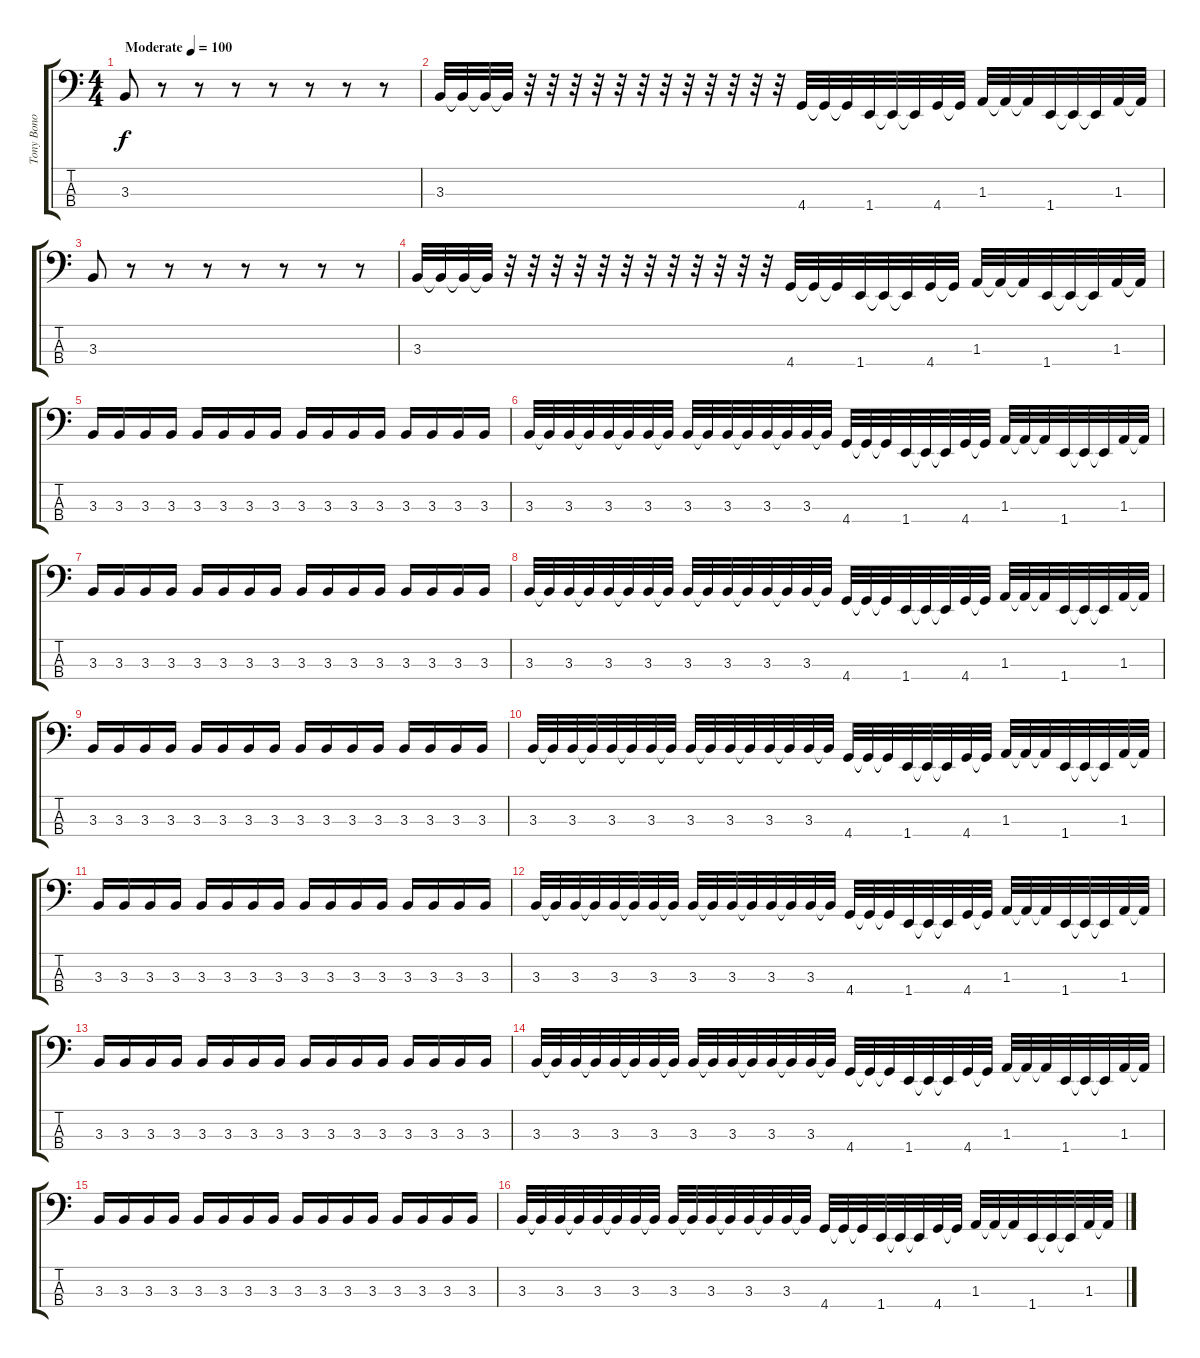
\track ("Tony Bono" "Tony Bono") {instrument electricbasspick}
\staff {score tabs}
\tuning (Gb2 Db2 Ab1 Eb1) {hide}
\ts (4 4)
\tempo (100 "Moderate")
\clef f4
\ks c
3.3.8{dy f instrument electricbasspick} r.8 r.8 r.8 r.8 r.8 r.8 r.8 |
3.3.32 3.3{t}.32 3.3{t}.32 3.3{t}.32 r.32 r.32 r.32 r.32 r.32 r.32 r.32 r.32 r.32 r.32 r.32 r.32 4.4.32 4.4{t}.32 4.4{t}.32 1.4.32 1.4{t}.32 1.4{t}.32 4.4.32 4.4{t}.32 1.3.32 1.3{t}.32 1.3{t}.32 1.4.32 1.4{t}.32 1.4{t}.32 1.3.32 1.3{t}.32 |
3.3.8 r.8 r.8 r.8 r.8 r.8 r.8 r.8 |
3.3.32 3.3{t}.32 3.3{t}.32 3.3{t}.32 r.32 r.32 r.32 r.32 r.32 r.32 r.32 r.32 r.32 r.32 r.32 r.32 4.4.32 4.4{t}.32 4.4{t}.32 1.4.32 1.4{t}.32 1.4{t}.32 4.4.32 4.4{t}.32 1.3.32 1.3{t}.32 1.3{t}.32 1.4.32 1.4{t}.32 1.4{t}.32 1.3.32 1.3{t}.32 |
3.3.16 3.3.16 3.3.16 3.3.16 3.3.16 3.3.16 3.3.16 3.3.16 3.3.16 3.3.16 3.3.16 3.3.16 3.3.16 3.3.16 3.3.16 3.3.16 |
3.3.32 3.3{t}.32 3.3.32 3.3{t}.32 3.3.32 3.3{t}.32 3.3.32 3.3{t}.32 3.3.32 3.3{t}.32 3.3.32 3.3{t}.32 3.3.32 3.3{t}.32 3.3.32 3.3{t}.32 4.4.32 4.4{t}.32 4.4{t}.32 1.4.32 1.4{t}.32 1.4{t}.32 4.4.32 4.4{t}.32 1.3.32 1.3{t}.32 1.3{t}.32 1.4.32 1.4{t}.32 1.4{t}.32 1.3.32 1.3{t}.32 |
3.3.16 3.3.16 3.3.16 3.3.16 3.3.16 3.3.16 3.3.16 3.3.16 3.3.16 3.3.16 3.3.16 3.3.16 3.3.16 3.3.16 3.3.16 3.3.16 |
3.3.32 3.3{t}.32 3.3.32 3.3{t}.32 3.3.32 3.3{t}.32 3.3.32 3.3{t}.32 3.3.32 3.3{t}.32 3.3.32 3.3{t}.32 3.3.32 3.3{t}.32 3.3.32 3.3{t}.32 4.4.32 4.4{t}.32 4.4{t}.32 1.4.32 1.4{t}.32 1.4{t}.32 4.4.32 4.4{t}.32 1.3.32 1.3{t}.32 1.3{t}.32 1.4.32 1.4{t}.32 1.4{t}.32 1.3.32 1.3{t}.32 |
3.3.16 3.3.16 3.3.16 3.3.16 3.3.16 3.3.16 3.3.16 3.3.16 3.3.16 3.3.16 3.3.16 3.3.16 3.3.16 3.3.16 3.3.16 3.3.16 |
3.3.32 3.3{t}.32 3.3.32 3.3{t}.32 3.3.32 3.3{t}.32 3.3.32 3.3{t}.32 3.3.32 3.3{t}.32 3.3.32 3.3{t}.32 3.3.32 3.3{t}.32 3.3.32 3.3{t}.32 4.4.32 4.4{t}.32 4.4{t}.32 1.4.32 1.4{t}.32 1.4{t}.32 4.4.32 4.4{t}.32 1.3.32 1.3{t}.32 1.3{t}.32 1.4.32 1.4{t}.32 1.4{t}.32 1.3.32 1.3{t}.32 |
3.3.16 3.3.16 3.3.16 3.3.16 3.3.16 3.3.16 3.3.16 3.3.16 3.3.16 3.3.16 3.3.16 3.3.16 3.3.16 3.3.16 3.3.16 3.3.16 |
3.3.32 3.3{t}.32 3.3.32 3.3{t}.32 3.3.32 3.3{t}.32 3.3.32 3.3{t}.32 3.3.32 3.3{t}.32 3.3.32 3.3{t}.32 3.3.32 3.3{t}.32 3.3.32 3.3{t}.32 4.4.32 4.4{t}.32 4.4{t}.32 1.4.32 1.4{t}.32 1.4{t}.32 4.4.32 4.4{t}.32 1.3.32 1.3{t}.32 1.3{t}.32 1.4.32 1.4{t}.32 1.4{t}.32 1.3.32 1.3{t}.32 |
3.3.16 3.3.16 3.3.16 3.3.16 3.3.16 3.3.16 3.3.16 3.3.16 3.3.16 3.3.16 3.3.16 3.3.16 3.3.16 3.3.16 3.3.16 3.3.16 |
3.3.32 3.3{t}.32 3.3.32 3.3{t}.32 3.3.32 3.3{t}.32 3.3.32 3.3{t}.32 3.3.32 3.3{t}.32 3.3.32 3.3{t}.32 3.3.32 3.3{t}.32 3.3.32 3.3{t}.32 4.4.32 4.4{t}.32 4.4{t}.32 1.4.32 1.4{t}.32 1.4{t}.32 4.4.32 4.4{t}.32 1.3.32 1.3{t}.32 1.3{t}.32 1.4.32 1.4{t}.32 1.4{t}.32 1.3.32 1.3{t}.32 |
3.3.16 3.3.16 3.3.16 3.3.16 3.3.16 3.3.16 3.3.16 3.3.16 3.3.16 3.3.16 3.3.16 3.3.16 3.3.16 3.3.16 3.3.16 3.3.16 |
3.3.32 3.3{t}.32 3.3.32 3.3{t}.32 3.3.32 3.3{t}.32 3.3.32 3.3{t}.32 3.3.32 3.3{t}.32 3.3.32 3.3{t}.32 3.3.32 3.3{t}.32 3.3.32 3.3{t}.32 4.4.32 4.4{t}.32 4.4{t}.32 1.4.32 1.4{t}.32 1.4{t}.32 4.4.32 4.4{t}.32 1.3.32 1.3{t}.32 1.3{t}.32 1.4.32 1.4{t}.32 1.4{t}.32 1.3.32 1.3{t}.32
